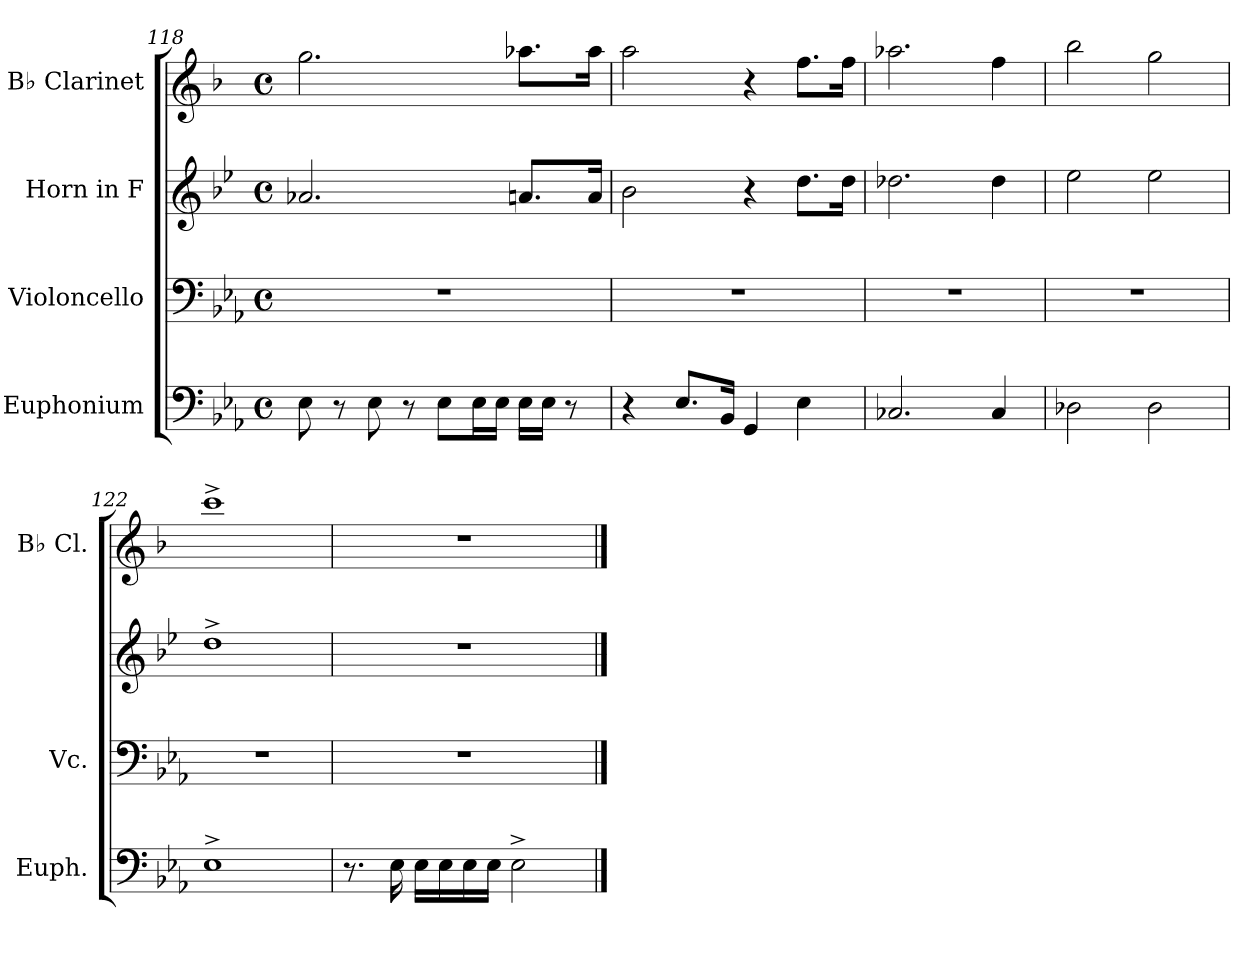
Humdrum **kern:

**kern	**kern	**kern	**kern
*part4	*part3	*part2	*part1
*staff4	*staff3	*staff2	*staff1
*I"Euphonium	*I"Violoncello	*I"Horn in F	*I"B♭ Clarinet
*I'Euph.	*I'Vc.	*	*I'B♭ Cl.
*clefF4	*clefF4	*clefG2	*clefG2
*	*	*ITrd4c7	*ITrd1c2
*k[b-e-a-]	*k[b-e-a-]	*k[b-e-a-]	*k[b-e-a-]
*M4/4	*M4/4	*M4/4	*M4/4
*met(c)	*met(c)	*met(c)	*met(c)
=118	=118	=118	=118
8E-\	1r	2.d-X/	2.ff\
8r	.	.	.
8E-\	.	.	.
8r	.	.	.
8E-\L	.	.	.
16E-\L	.	.	.
16E-\JJ	.	.	.
16E-\LL	.	8.dn/L	8.gg-X\L
16E-\JJ	.	.	.
8r	.	.	.
.	.	16d/Jk	16gg-\Jk
=119	=119	=119	=119
4r	1r	2e-\	2gg\
8.E-/L	.	.	.
16BB-/Jk	.	.	.
4GG/	.	4r	4r
4E-\	.	8.g\L	8.ee-\L
.	.	16g\Jk	16ee-\Jk
=120	=120	=120	=120
2.C-X/	1r	2.g-X\	2.gg-X\
4C-/	.	4g-\	4ee-\
=121	=121	=121	=121
2D-X\	1r	2a-\	2aa-\
2D-\	.	2a-\	2ff\
=122	=122	=122	=122
1E-^	1r	1g^	1bb-^
!!LO:LB:g=z
=123	=123	=123	=123
8.r	1r	1r	1r
16E-\	.	.	.
16E-\LL	.	.	.
16E-\	.	.	.
16E-\	.	.	.
16E-\JJ	.	.	.
2E-^\	.	.	.
==	==	==	==
*-	*-	*-	*-
